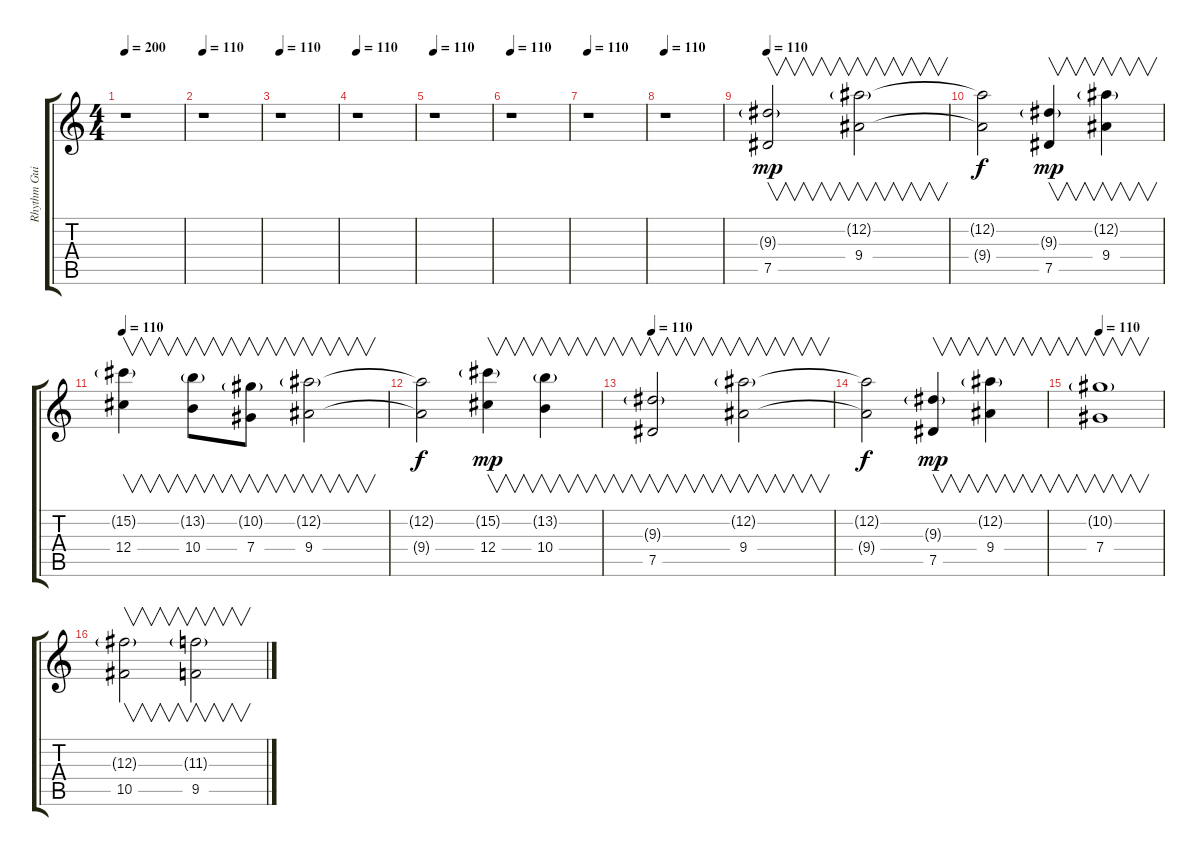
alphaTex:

\track ("Rhythm Guitar" "Rhythm Gui") {instrument distortionguitar}
\staff {score tabs}
\tuning (Eb4 Bb3 Gb3 Db3 Ab2 Eb2) {hide}
\ts (4 4)
\tempo 200
\tempo 110
\tempo 200
\clef g2
\ks c
r.1{dy mp instrument distortionguitar} |
\tempo 110
r.1 |
\tempo 110
r.1 |
\tempo 110
r.1 |
\tempo 110
r.1 |
\tempo 110
r.1 |
\tempo 110
r.1 |
\tempo 110
r.1 |
\tempo 110
(9.3{g} 7.5).2{v} (12.2{g} 9.4).2{v} |
(12.2{t} 9.4{t}).2{dy f} (9.3{g} 7.5).4{v dy mp} (12.2{g} 9.4).4{v} |
\tempo 110
(15.2{g} 12.4).4{v} (13.2{g} 10.4).8{v} (10.2{g} 7.4).8{v} (12.2{g} 9.4).2{v} |
(12.2{t} 9.4{t}).2{dy f} (15.2{g} 12.4).4{v dy mp} (13.2{g} 10.4).4{v} |
\tempo 110
(9.3{g} 7.5).2{v} (12.2{g} 9.4).2{v} |
(12.2{t} 9.4{t}).2{dy f} (9.3{g} 7.5).4{v dy mp} (12.2{g} 9.4).4{v} |
\tempo 110
(10.2{g} 7.4).1{v} |
(12.3{g} 10.5).2{v} (11.3{g} 9.5).2{v}
